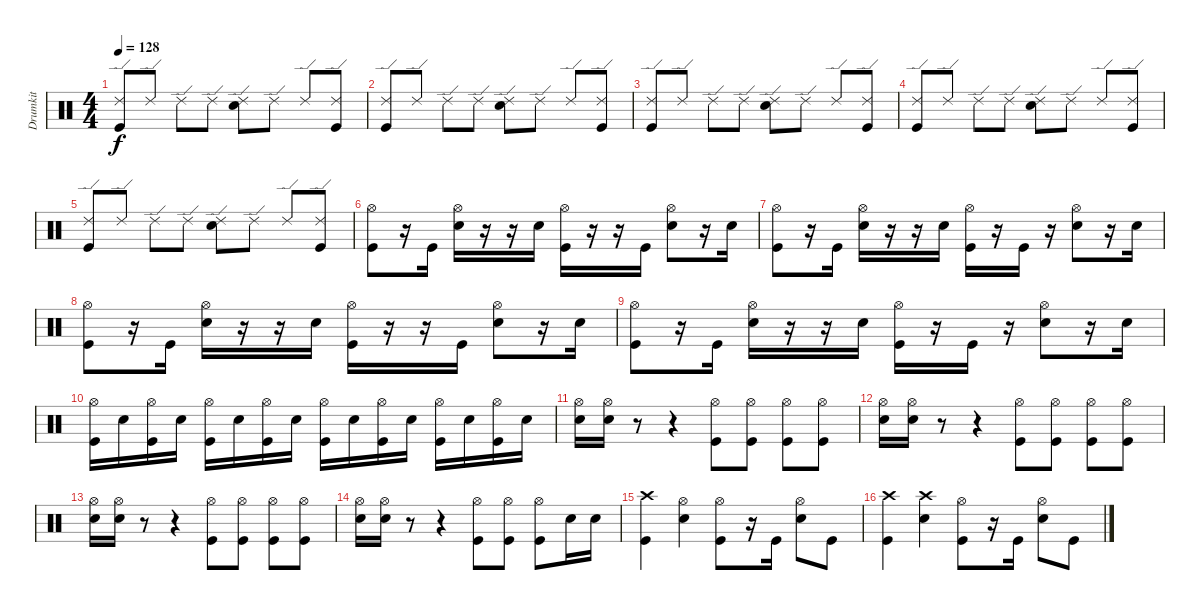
\track ("Drumkit" "Drumkit") {instrument percussion}
\staff {score}
\articulation defaults
\ts (4 4)
\tempo 128
\clef neutral
\ks c
("Ride (edge) 2" "Kick (hit)").8{dy f} "Ride (edge) 2".8 "Ride (edge) 2".8 "Ride (edge) 2".8 ("Ride (edge) 2" "Snare (hit) 2").8 "Ride (edge) 2".8 "Ride (edge) 2".8 ("Ride (edge) 2" "Kick (hit)").8 |
("Ride (edge) 2" "Kick (hit)").8 "Ride (edge) 2".8 "Ride (edge) 2".8 "Ride (edge) 2".8 ("Ride (edge) 2" "Snare (hit) 2").8 "Ride (edge) 2".8 "Ride (edge) 2".8 ("Ride (edge) 2" "Kick (hit)").8 |
("Ride (edge) 2" "Kick (hit)").8 "Ride (edge) 2".8 "Ride (edge) 2".8 "Ride (edge) 2".8 ("Ride (edge) 2" "Snare (hit) 2").8 "Ride (edge) 2".8 "Ride (edge) 2".8 ("Ride (edge) 2" "Kick (hit)").8 |
("Ride (edge) 2" "Kick (hit)").8 "Ride (edge) 2".8 "Ride (edge) 2".8 "Ride (edge) 2".8 ("Ride (edge) 2" "Snare (hit) 2").8 "Ride (edge) 2".8 "Ride (edge) 2".8 ("Ride (edge) 2" "Kick (hit)").8 |
("Ride (edge) 2" "Kick (hit)").8 "Ride (edge) 2".8 "Ride (edge) 2".8 "Ride (edge) 2".8 ("Ride (edge) 2" "Snare (hit) 2").8 "Ride (edge) 2".8 "Ride (edge) 2".8 ("Ride (edge) 2" "Kick (hit)").8 |
("Hi-Hat (open)" "Kick (hit)").8 r.16 "Kick (hit)".16 ("Hi-Hat (open)" "Snare (hit) 2").16 r.16 r.16 "Snare (hit) 2".16 ("Hi-Hat (open)" "Kick (hit)").16 r.16 r.16 "Kick (hit)".16 ("Hi-Hat (open)" "Snare (hit) 2").8 r.16 "Snare (hit) 2".16 |
("Hi-Hat (open)" "Kick (hit)").8 r.16 "Kick (hit)".16 ("Hi-Hat (open)" "Snare (hit) 2").16 r.16 r.16 "Snare (hit) 2".16 ("Hi-Hat (open)" "Kick (hit)").16 r.16 "Kick (hit)".16 r.16 ("Hi-Hat (open)" "Snare (hit) 2").8 r.16 "Snare (hit) 2".16 |
("Hi-Hat (open)" "Kick (hit)").8 r.16 "Kick (hit)".16 ("Hi-Hat (open)" "Snare (hit) 2").16 r.16 r.16 "Snare (hit) 2".16 ("Hi-Hat (open)" "Kick (hit)").16 r.16 r.16 "Kick (hit)".16 ("Hi-Hat (open)" "Snare (hit) 2").8 r.16 "Snare (hit) 2".16 |
("Hi-Hat (open)" "Kick (hit)").8 r.16 "Kick (hit)".16 ("Hi-Hat (open)" "Snare (hit) 2").16 r.16 r.16 "Snare (hit) 2".16 ("Hi-Hat (open)" "Kick (hit)").16 r.16 "Kick (hit)".16 r.16 ("Hi-Hat (open)" "Snare (hit) 2").8 r.16 "Snare (hit) 2".16 |
("Hi-Hat (open)" "Kick (hit)").16 "Snare (hit) 2".16 ("Hi-Hat (open)" "Kick (hit)").16 "Snare (hit) 2".16 ("Hi-Hat (open)" "Kick (hit)").16 "Snare (hit) 2".16 ("Hi-Hat (open)" "Kick (hit)").16 "Snare (hit) 2".16 ("Hi-Hat (open)" "Kick (hit)").16 "Snare (hit) 2".16 ("Hi-Hat (open)" "Kick (hit)").16 "Snare (hit) 2".16 ("Hi-Hat (open)" "Kick (hit)").16 "Snare (hit) 2".16 ("Hi-Hat (open)" "Kick (hit)").16 "Snare (hit) 2".16 |
("Hi-Hat (open)" "Snare (hit) 2").16 ("Hi-Hat (open)" "Snare (hit) 2").16 r.8 r.4 ("Hi-Hat (open)" "Kick (hit)").8 ("Hi-Hat (open)" "Kick (hit)").8 ("Hi-Hat (open)" "Kick (hit)").8 ("Hi-Hat (open)" "Kick (hit)").8 |
("Hi-Hat (open)" "Snare (hit) 2").16 ("Hi-Hat (open)" "Snare (hit) 2").16 r.8 r.4 ("Hi-Hat (open)" "Kick (hit)").8 ("Hi-Hat (open)" "Kick (hit)").8 ("Hi-Hat (open)" "Kick (hit)").8 ("Hi-Hat (open)" "Kick (hit)").8 |
("Hi-Hat (open)" "Snare (hit) 2").16 ("Hi-Hat (open)" "Snare (hit) 2").16 r.8 r.4 ("Hi-Hat (open)" "Kick (hit)").8 ("Hi-Hat (open)" "Kick (hit)").8 ("Hi-Hat (open)" "Kick (hit)").8 ("Hi-Hat (open)" "Kick (hit)").8 |
("Hi-Hat (open)" "Snare (hit) 2").16 ("Hi-Hat (open)" "Snare (hit) 2").16 r.8 r.4 ("Hi-Hat (open)" "Kick (hit)").8 ("Hi-Hat (open)" "Kick (hit)").8 ("Hi-Hat (open)" "Kick (hit)").8 "Snare (hit) 2".16 "Snare (hit) 2".16 |
("Crash high (hit)" "Kick (hit)").4 ("Hi-Hat (open)" "Snare (hit) 2").4 ("Hi-Hat (open)" "Kick (hit)").8 r.16 "Kick (hit)".16 ("Hi-Hat (open)" "Snare (hit) 2").8 "Kick (hit)".8 |
("Crash high (hit)" "Kick (hit)").4 ("Crash high (hit)" "Snare (hit) 2").4 ("Hi-Hat (open)" "Kick (hit)").8 r.16 "Kick (hit)".16 ("Hi-Hat (open)" "Snare (hit) 2").8 "Kick (hit)".8
